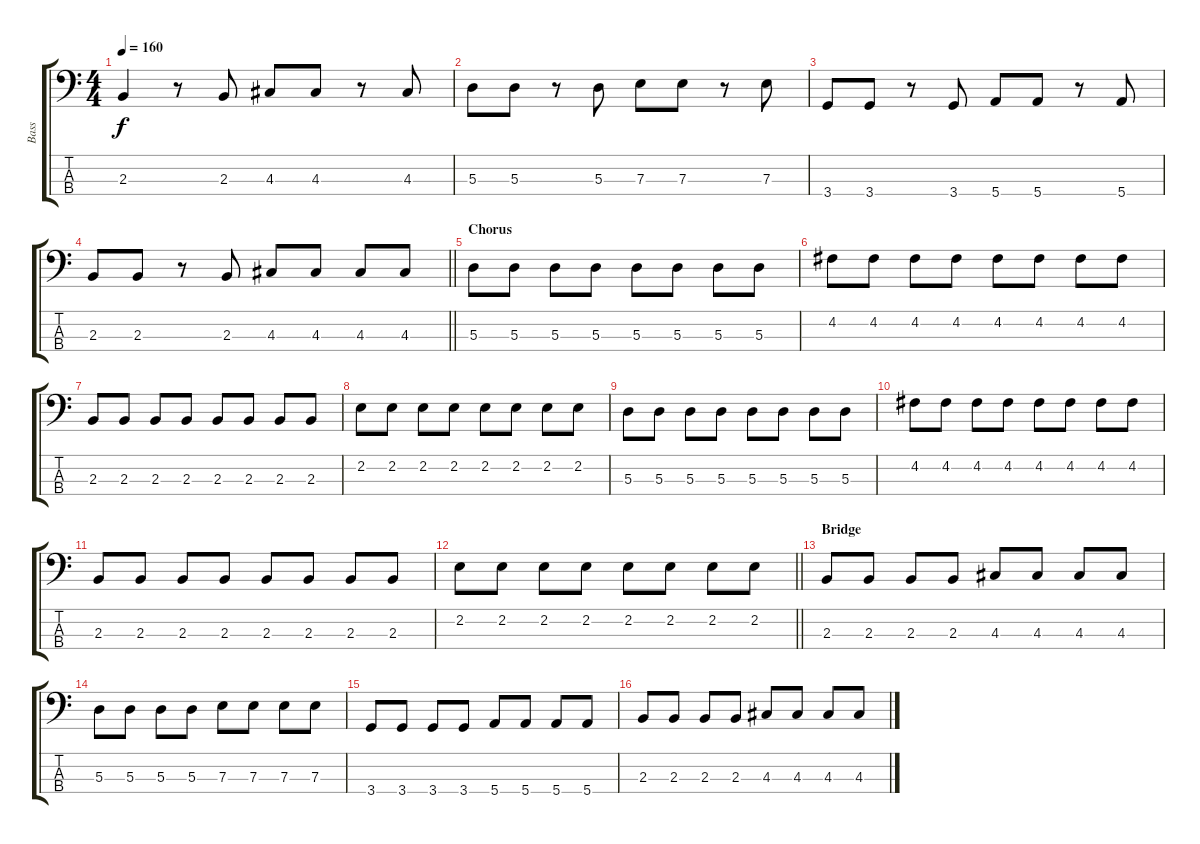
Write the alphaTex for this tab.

\track ("Bass" "Bass") {instrument electricbassfinger}
\staff {score tabs}
\tuning (G2 D2 A1 E1) {hide}
\ts (4 4)
\tempo 160
\clef f4
\ks c
2.3.4{dy f} r.8 2.3.8 4.3.8 4.3.8 r.8 4.3.8 |
5.3.8 5.3.8 r.8 5.3.8 7.3.8 7.3.8 r.8 7.3.8 |
3.4.8 3.4.8 r.8 3.4.8 5.4.8 5.4.8 r.8 5.4.8 |
\barLineRight lightlight
2.3.8 2.3.8 r.8 2.3.8 4.3.8 4.3.8 4.3.8 4.3.8 |
\section ("" "Chorus")
5.3.8 5.3.8 5.3.8 5.3.8 5.3.8 5.3.8 5.3.8 5.3.8 |
4.2.8 4.2.8 4.2.8 4.2.8 4.2.8 4.2.8 4.2.8 4.2.8 |
2.3.8 2.3.8 2.3.8 2.3.8 2.3.8 2.3.8 2.3.8 2.3.8 |
2.2.8 2.2.8 2.2.8 2.2.8 2.2.8 2.2.8 2.2.8 2.2.8 |
5.3.8 5.3.8 5.3.8 5.3.8 5.3.8 5.3.8 5.3.8 5.3.8 |
4.2.8 4.2.8 4.2.8 4.2.8 4.2.8 4.2.8 4.2.8 4.2.8 |
2.3.8 2.3.8 2.3.8 2.3.8 2.3.8 2.3.8 2.3.8 2.3.8 |
\barLineRight lightlight
2.2.8 2.2.8 2.2.8 2.2.8 2.2.8 2.2.8 2.2.8 2.2.8 |
\section ("" "Bridge")
2.3.8 2.3.8 2.3.8 2.3.8 4.3.8 4.3.8 4.3.8 4.3.8 |
5.3.8 5.3.8 5.3.8 5.3.8 7.3.8 7.3.8 7.3.8 7.3.8 |
3.4.8 3.4.8 3.4.8 3.4.8 5.4.8 5.4.8 5.4.8 5.4.8 |
2.3.8 2.3.8 2.3.8 2.3.8 4.3.8 4.3.8 4.3.8 4.3.8
